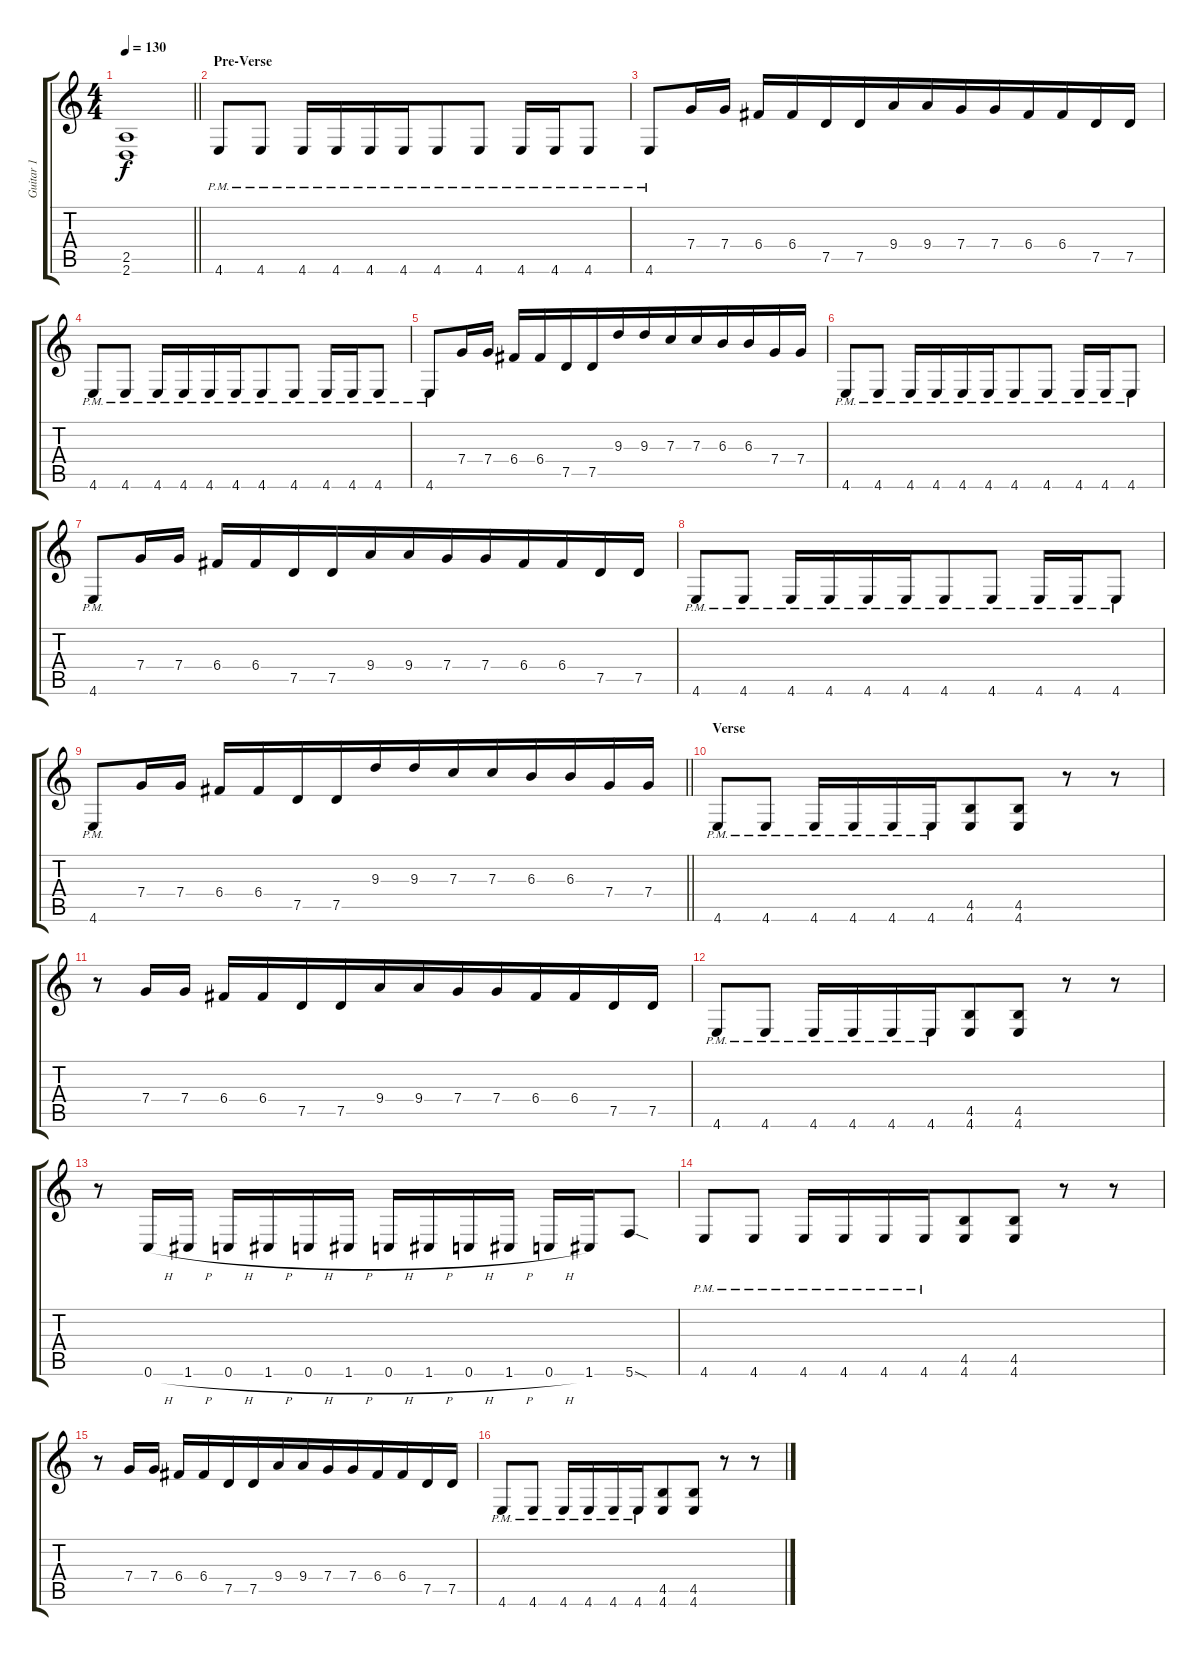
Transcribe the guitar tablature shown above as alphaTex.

\track ("Guitar 1" "Guitar 1") {instrument distortionguitar}
\staff {score tabs}
\tuning (D4 A3 F3 C3 G2 C2) {hide}
\ts (4 4)
\tempo 130
\clef g2
\barLineRight lightlight
\ks c
(2.5{t} 2.6{t}).1{dy f} |
\section ("" "Pre-Verse")
4.6{pm}.8{beam merge} 4.6{pm}.8 4.6{pm}.16{beam merge} 4.6{pm}.16 4.6{pm}.16{beam merge} 4.6{pm}.16{beam merge} 4.6{pm}.8 4.6{pm}.8 4.6{pm}.16 4.6{pm}.16 4.6{pm}.8 |
4.6{pm}.8 7.4.16{beam merge} 7.4.16 6.4.16{beam merge} 6.4.16{beam merge} 7.5.16{beam merge} 7.5.16{beam merge} 9.4.16{beam merge} 9.4.16{beam merge} 7.4.16{beam merge} 7.4.16{beam merge} 6.4.16{beam merge} 6.4.16{beam merge} 7.5.16{beam merge} 7.5.16 |
4.6{pm}.8{beam merge} 4.6{pm}.8 4.6{pm}.16{beam merge} 4.6{pm}.16 4.6{pm}.16{beam merge} 4.6{pm}.16{beam merge} 4.6{pm}.8 4.6{pm}.8 4.6{pm}.16 4.6{pm}.16 4.6{pm}.8 |
4.6{pm}.8 7.4.16{beam merge} 7.4.16 6.4.16{beam merge} 6.4.16{beam merge} 7.5.16{beam merge} 7.5.16{beam merge} 9.3.16{beam merge} 9.3.16{beam merge} 7.3.16{beam merge} 7.3.16{beam merge} 6.3.16{beam merge} 6.3.16{beam merge} 7.4.16{beam merge} 7.4.16 |
4.6{pm}.8{beam merge} 4.6{pm}.8 4.6{pm}.16{beam merge} 4.6{pm}.16 4.6{pm}.16{beam merge} 4.6{pm}.16{beam merge} 4.6{pm}.8 4.6{pm}.8 4.6{pm}.16 4.6{pm}.16 4.6{pm}.8 |
4.6{pm}.8 7.4.16{beam merge} 7.4.16 6.4.16{beam merge} 6.4.16{beam merge} 7.5.16{beam merge} 7.5.16{beam merge} 9.4.16{beam merge} 9.4.16{beam merge} 7.4.16{beam merge} 7.4.16{beam merge} 6.4.16{beam merge} 6.4.16{beam merge} 7.5.16{beam merge} 7.5.16 |
4.6{pm}.8{beam merge} 4.6{pm}.8 4.6{pm}.16{beam merge} 4.6{pm}.16 4.6{pm}.16{beam merge} 4.6{pm}.16{beam merge} 4.6{pm}.8 4.6{pm}.8 4.6{pm}.16 4.6{pm}.16 4.6{pm}.8 |
\barLineRight lightlight
4.6{pm}.8 7.4.16{beam merge} 7.4.16 6.4.16{beam merge} 6.4.16{beam merge} 7.5.16{beam merge} 7.5.16{beam merge} 9.3.16{beam merge} 9.3.16{beam merge} 7.3.16{beam merge} 7.3.16{beam merge} 6.3.16{beam merge} 6.3.16{beam merge} 7.4.16{beam merge} 7.4.16 |
\section ("" "Verse")
4.6{pm}.8{beam merge} 4.6{pm}.8 4.6{pm}.16{beam merge} 4.6{pm}.16 4.6{pm}.16{beam merge} 4.6{pm}.16{beam merge} (4.5 4.6).8 (4.5 4.6).8 r.8 r.8 |
r.8 7.4.16{beam merge} 7.4.16 6.4.16{beam merge} 6.4.16{beam merge} 7.5.16{beam merge} 7.5.16{beam merge} 9.4.16{beam merge} 9.4.16{beam merge} 7.4.16{beam merge} 7.4.16{beam merge} 6.4.16{beam merge} 6.4.16{beam merge} 7.5.16{beam merge} 7.5.16 |
4.6{pm}.8{beam merge} 4.6{pm}.8 4.6{pm}.16{beam merge} 4.6{pm}.16 4.6{pm}.16{beam merge} 4.6{pm}.16{beam merge} (4.5 4.6).8 (4.5 4.6).8 r.8 r.8 |
r.8 0.6{h}.16{beam merge} 1.6{h}.16 0.6{h}.16{beam merge} 1.6{h}.16 0.6{h}.16{beam merge} 1.6{h}.16 0.6{h}.16{beam merge} 1.6{h}.16 0.6{h}.16{beam merge} 1.6{h}.16 0.6{h}.16{beam merge} 1.6.16 5.6{sod}.8 |
4.6{pm}.8{beam merge} 4.6{pm}.8 4.6{pm}.16{beam merge} 4.6{pm}.16 4.6{pm}.16{beam merge} 4.6{pm}.16{beam merge} (4.5 4.6).8 (4.5 4.6).8 r.8 r.8 |
r.8 7.4.16{beam merge} 7.4.16 6.4.16{beam merge} 6.4.16{beam merge} 7.5.16{beam merge} 7.5.16{beam merge} 9.4.16{beam merge} 9.4.16{beam merge} 7.4.16{beam merge} 7.4.16{beam merge} 6.4.16{beam merge} 6.4.16{beam merge} 7.5.16{beam merge} 7.5.16 |
4.6{pm}.8{beam merge} 4.6{pm}.8 4.6{pm}.16{beam merge} 4.6{pm}.16 4.6{pm}.16{beam merge} 4.6{pm}.16{beam merge} (4.5 4.6).8 (4.5 4.6).8 r.8 r.8
